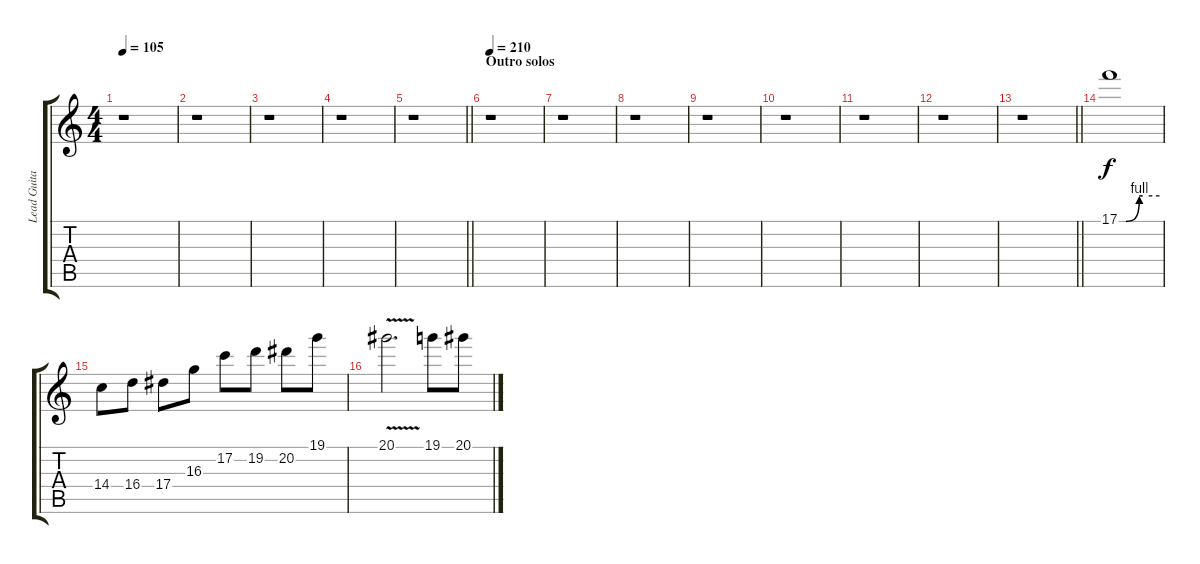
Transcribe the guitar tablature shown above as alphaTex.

\track ("Lead Guitar III" "Lead Guita") {instrument distortionguitar}
\staff {score tabs}
\tuning (C4 G3 Eb3 Bb2 F2 C2) {hide}
\ts (4 4)
\tempo 105
\clef g2
\ks c
r.1{dy f} |
r.1 |
r.1 |
r.1 |
\barLineRight lightlight
r.1 |
\section ("" "Outro solos")
\tempo 210
r.1 |
r.1 |
r.1 |
r.1 |
r.1 |
r.1 |
r.1 |
\barLineRight lightlight
r.1 |
\section ("" "")
17.1{be (custom 0 0 10 0 30 4 35 4 60 4)}.1{balance 8} |
14.4.8 16.4.8 17.4.8 16.3.8 17.2.8 19.2.8 20.2.8 19.1.8 |
20.1{v}.2{d} 19.1.8 20.1.8
